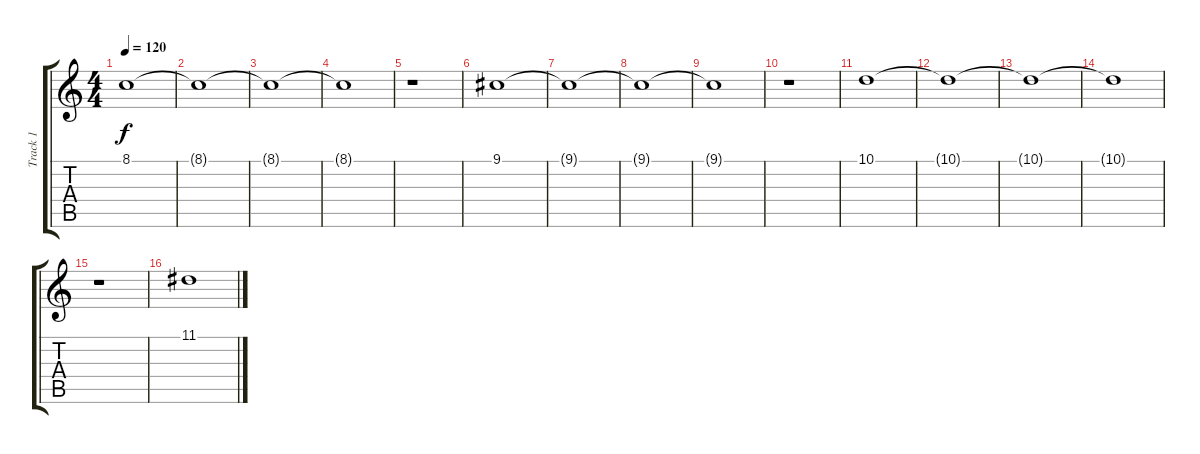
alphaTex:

\track ("Track 1" "Track 1") {instrument acousticgrandpiano}
\staff {score tabs}
\tuning (E4 B3 G3 D3 A2 E2) {hide}
\ts (4 4)
\tempo 120
\clef g2
\ks c
8.1.1{dy f} |
8.1{t}.1 |
8.1{t}.1 |
8.1{t}.1 |
r.1 |
9.1.1 |
9.1{t}.1 |
9.1{t}.1 |
9.1{t}.1 |
r.1 |
10.1.1 |
10.1{t}.1 |
10.1{t}.1 |
10.1{t}.1 |
r.1 |
11.1.1
